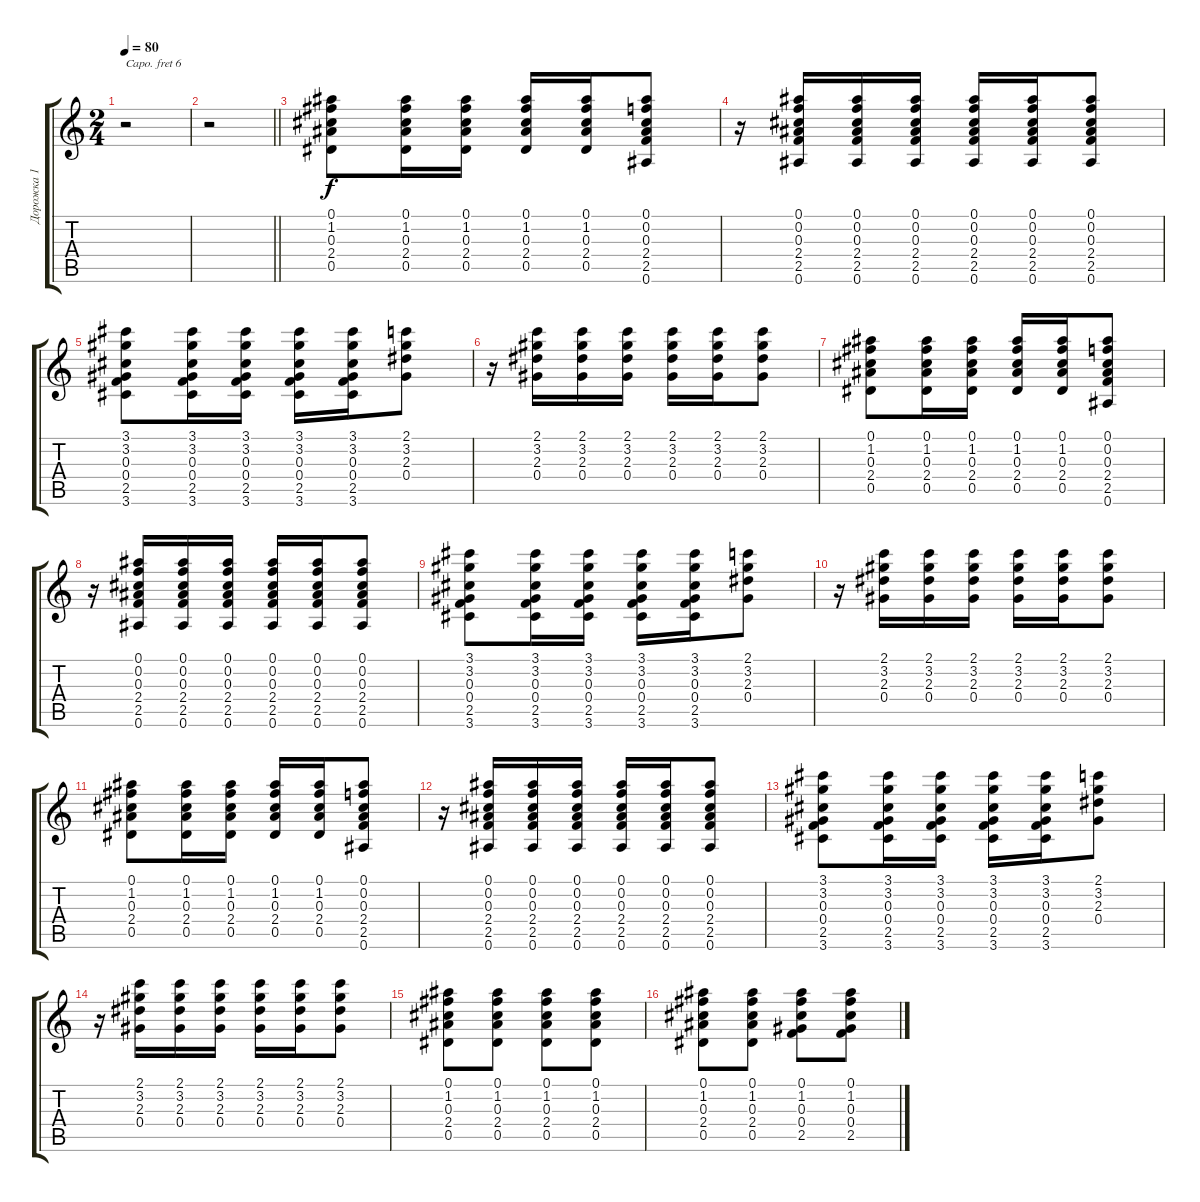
\track ("Дорожка 1" "Дорожка 1") {instrument acousticguitarsteel}
\staff {score tabs}
\capo 6
\tuning (E4 B3 G3 D3 A2 E2) {hide}
\ts (2 4)
\tempo 80
\clef g2
\ks c
r.2{dy f} |
\barLineRight lightlight
r.2 |
\section ("" "")
(0.1 1.2 0.3 2.4 0.5).8 (0.1 1.2 0.3 2.4 0.5).16 (0.1 1.2 0.3 2.4 0.5).16 (0.1 1.2 0.3 2.4 0.5).16 (0.1 1.2 0.3 2.4 0.5).16 (0.1 0.2 0.3 2.4 2.5 0.6).8 |
r.16 (0.1 0.2 0.3 2.4 2.5 0.6).16 (0.1 0.2 0.3 2.4 2.5 0.6).16 (0.1 0.2 0.3 2.4 2.5 0.6).16 (0.1 0.2 0.3 2.4 2.5 0.6).16 (0.1 0.2 0.3 2.4 2.5 0.6).16 (0.1 0.2 0.3 2.4 2.5 0.6).8 |
(3.1 3.2 0.3 0.4 2.5 3.6).8 (3.1 3.2 0.3 0.4 2.5 3.6).16 (3.1 3.2 0.3 0.4 2.5 3.6).16 (3.1 3.2 0.3 0.4 2.5 3.6).16 (3.1 3.2 0.3 0.4 2.5 3.6).16 (2.1 3.2 2.3 0.4).8 |
r.16 (2.1 3.2 2.3 0.4).16 (2.1 3.2 2.3 0.4).16 (2.1 3.2 2.3 0.4).16 (2.1 3.2 2.3 0.4).16 (2.1 3.2 2.3 0.4).16 (2.1 3.2 2.3 0.4).8 |
(0.1 1.2 0.3 2.4 0.5).8 (0.1 1.2 0.3 2.4 0.5).16 (0.1 1.2 0.3 2.4 0.5).16 (0.1 1.2 0.3 2.4 0.5).16 (0.1 1.2 0.3 2.4 0.5).16 (0.1 0.2 0.3 2.4 2.5 0.6).8 |
r.16 (0.1 0.2 0.3 2.4 2.5 0.6).16 (0.1 0.2 0.3 2.4 2.5 0.6).16 (0.1 0.2 0.3 2.4 2.5 0.6).16 (0.1 0.2 0.3 2.4 2.5 0.6).16 (0.1 0.2 0.3 2.4 2.5 0.6).16 (0.1 0.2 0.3 2.4 2.5 0.6).8 |
(3.1 3.2 0.3 0.4 2.5 3.6).8 (3.1 3.2 0.3 0.4 2.5 3.6).16 (3.1 3.2 0.3 0.4 2.5 3.6).16 (3.1 3.2 0.3 0.4 2.5 3.6).16 (3.1 3.2 0.3 0.4 2.5 3.6).16 (2.1 3.2 2.3 0.4).8 |
r.16 (2.1 3.2 2.3 0.4).16 (2.1 3.2 2.3 0.4).16 (2.1 3.2 2.3 0.4).16 (2.1 3.2 2.3 0.4).16 (2.1 3.2 2.3 0.4).16 (2.1 3.2 2.3 0.4).8 |
(0.1 1.2 0.3 2.4 0.5).8 (0.1 1.2 0.3 2.4 0.5).16 (0.1 1.2 0.3 2.4 0.5).16 (0.1 1.2 0.3 2.4 0.5).16 (0.1 1.2 0.3 2.4 0.5).16 (0.1 0.2 0.3 2.4 2.5 0.6).8 |
r.16 (0.1 0.2 0.3 2.4 2.5 0.6).16 (0.1 0.2 0.3 2.4 2.5 0.6).16 (0.1 0.2 0.3 2.4 2.5 0.6).16 (0.1 0.2 0.3 2.4 2.5 0.6).16 (0.1 0.2 0.3 2.4 2.5 0.6).16 (0.1 0.2 0.3 2.4 2.5 0.6).8 |
(3.1 3.2 0.3 0.4 2.5 3.6).8 (3.1 3.2 0.3 0.4 2.5 3.6).16 (3.1 3.2 0.3 0.4 2.5 3.6).16 (3.1 3.2 0.3 0.4 2.5 3.6).16 (3.1 3.2 0.3 0.4 2.5 3.6).16 (2.1 3.2 2.3 0.4).8 |
r.16 (2.1 3.2 2.3 0.4).16 (2.1 3.2 2.3 0.4).16 (2.1 3.2 2.3 0.4).16 (2.1 3.2 2.3 0.4).16 (2.1 3.2 2.3 0.4).16 (2.1 3.2 2.3 0.4).8 |
(0.1 1.2 0.3 2.4 0.5).8 (0.1 1.2 0.3 2.4 0.5).8 (0.1 1.2 0.3 2.4 0.5).8 (0.1 1.2 0.3 2.4 0.5).8 |
(0.1 1.2 0.3 2.4 0.5).8 (0.1 1.2 0.3 2.4 0.5).8 (0.1 1.2 0.3 0.4 2.5).8 (0.1 1.2 0.3 0.4 2.5).8
